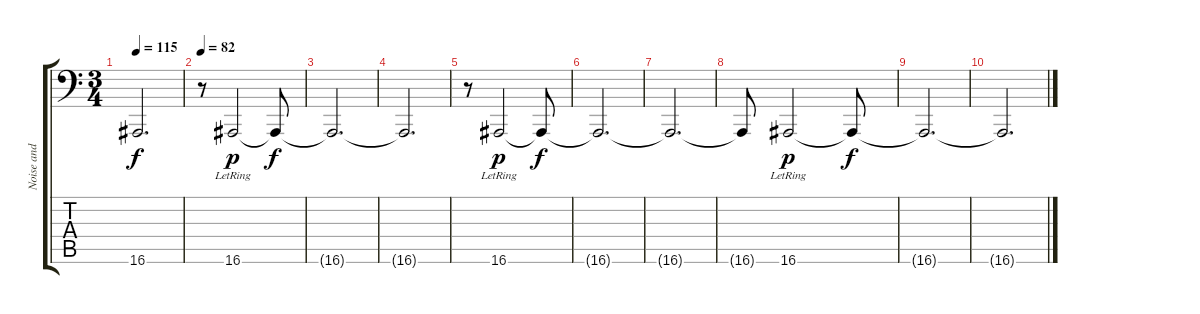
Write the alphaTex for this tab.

\track ("Noise and effects" "Noise and ") {instrument fiddle}
\staff {score tabs}
\tuning (E4 B3 G3 D3 A2 Gb0) {hide}
\ts (3 4)
\tempo 115
\clef f4
\ks c
16.6{t}.2{d dy f} |
\tempo 82
r.8 16.6{lr}.2{dy p} 16.6{t}.8{dy f} |
16.6{t}.2{d} |
16.6{t}.2{d} |
r.8 16.6{lr}.2{dy p} 16.6{t}.8{dy f} |
16.6{t}.2{d} |
16.6{t}.2{d} |
16.6{t}.8 16.6{lr}.2{dy p} 16.6{t}.8{dy f} |
16.6{t}.2{d} |
16.6{t}.2{d}
